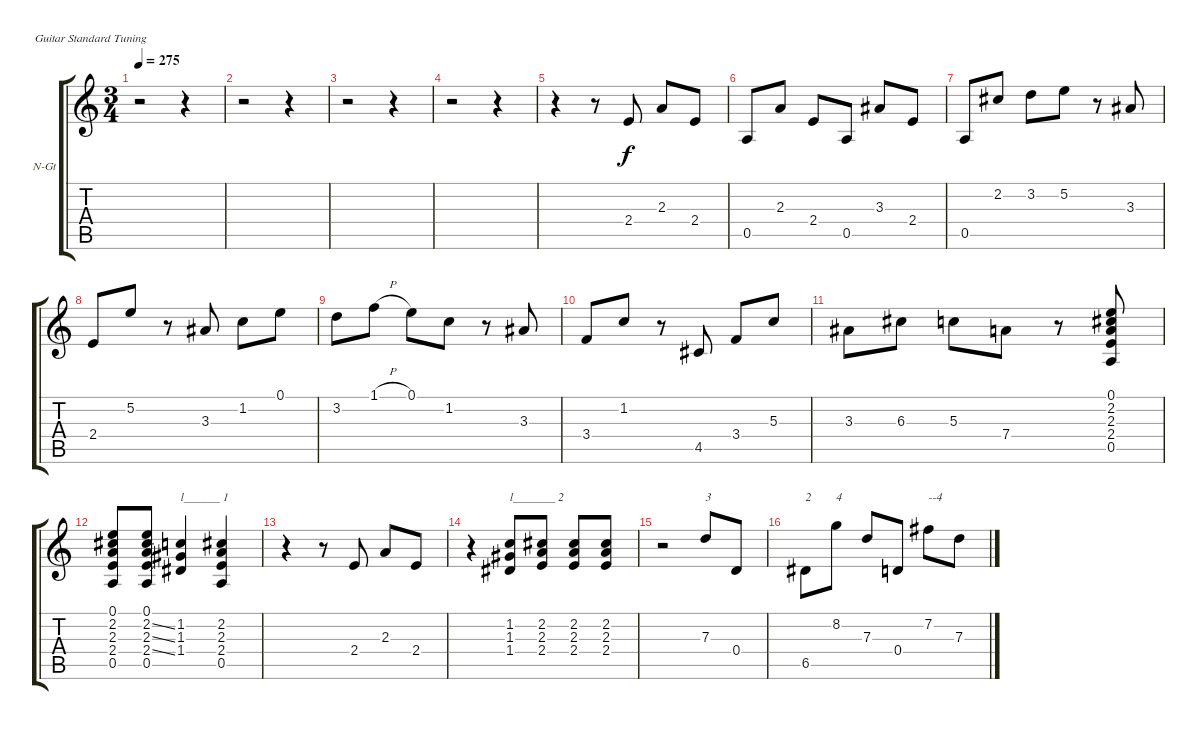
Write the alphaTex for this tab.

\bracketExtendMode groupsimilarinstruments
\firstSystemTrackNameOrientation horizontal
\otherSystemsTrackNameOrientation horizontal
\track ("" "N-Gt") {instrument acousticguitarnylon}
\staff {score tabs}
\tuning (E4 B3 G3 D3 A2 E2)
\ts (3 4)
\tempo 275
\clef g2
\ks c
r.2{dy f} r.4 |
r.2 r.4 |
r.2 r.4 |
r.2 r.4 |
r.4 r.8 2.4.8 2.3.8 2.4.8 |
0.5.8 2.3.8 2.4.8 0.5.8 3.3.8 2.4.8 |
0.5.8 2.2.8 3.2.8 5.2.8 r.8 3.3.8 |
2.4.8 5.2.8 r.8 3.3.8 1.2.8 0.1.8 |
3.2.8 1.1{h}.8 0.1.8 1.2.8 r.8 3.3.8 |
3.4.8 1.2.8 r.8 4.5.8 3.4.8 5.3.8 |
3.3.8 6.3.8 5.3.8 7.4.8 r.8 (0.1 2.2 2.3 2.4 0.5).8 |
(0.1 2.2 2.3 2.4 0.5).8 (0.1 2.2{ss} 2.3{ss} 2.4{ss} 0.5).8 (1.2 1.3 1.4).4{txt "l______ 1"} (2.2 2.3 2.4 0.5).4 |
r.4 r.8 2.4.8 2.3.8 2.4.8 |
r.4 (1.2 1.3 1.4).8{txt "l_______ 2"} (2.2 2.3 2.4).8 (2.2 2.3 2.4).8 (2.2 2.3 2.4).8 |
r.2 7.3.8{txt "3"} 0.4.8 |
6.5.8{txt "2"} 8.2.8{txt "4"} 7.3.8 0.4.8 7.2.8{txt "--4"} 7.3.8
